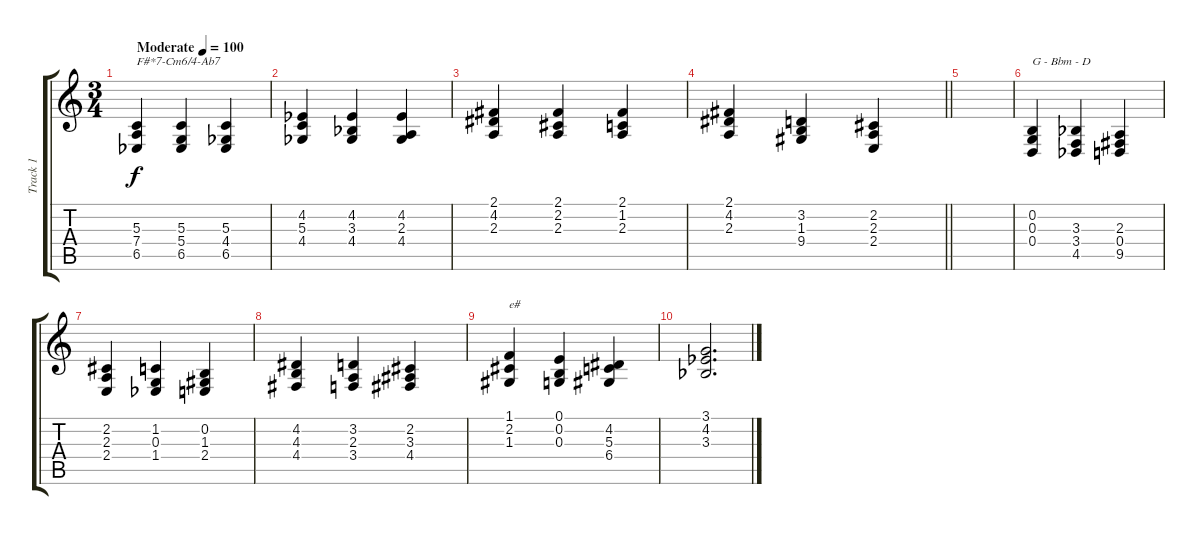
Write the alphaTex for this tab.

\track ("Track 1" "Track 1") {solo instrument acousticgrandpiano}
\staff {score tabs}
\tuning (E4 B3 G3 D3 A2 E2) {hide}
\ts (3 4)
\tempo (100 "Moderate")
\clef g2
\ks c
(5.3 7.4 6.5{acc b}).4{txt "F#*7-Cm6/4-Ab7" dy f instrument acousticgrandpiano} (5.3 5.4 6.5{acc b}).4 (5.3 4.4{acc b} 6.5{acc b}).4 |
(4.2{acc b} 5.3 4.4{acc b}).4 (4.2{acc b} 3.3{acc b} 4.4{acc b}).4 (4.2{acc b} 2.3 4.4{acc b}).4 |
(2.1 4.2 2.3).4 (2.1 2.2 2.3).4 (2.1 1.2 2.3).4 |
\barLineRight lightlight
(2.1 4.2 2.3).4 (3.2 1.3 9.4).4 (2.2 2.3 2.4).4 |
|
(0.2 0.3 0.4).4{txt "G - Bbm - D"} (3.3{acc b} 3.4 4.5{acc b}).4 (2.3 0.4 9.5).4 |
(2.2 2.3 2.4).4 (1.2 0.3 1.4{acc b}).4 (0.2 1.3 2.4).4 |
(4.2 4.3 4.4).4 (3.2 2.3 3.4).4 (2.2 3.3 4.4).4 |
(1.1 2.2 1.3).4{txt "e#"} (0.1 0.2 0.3).4 (4.2 5.3 6.4).4 |
(3.1 4.2{acc b} 3.3{acc b}).2{d}
